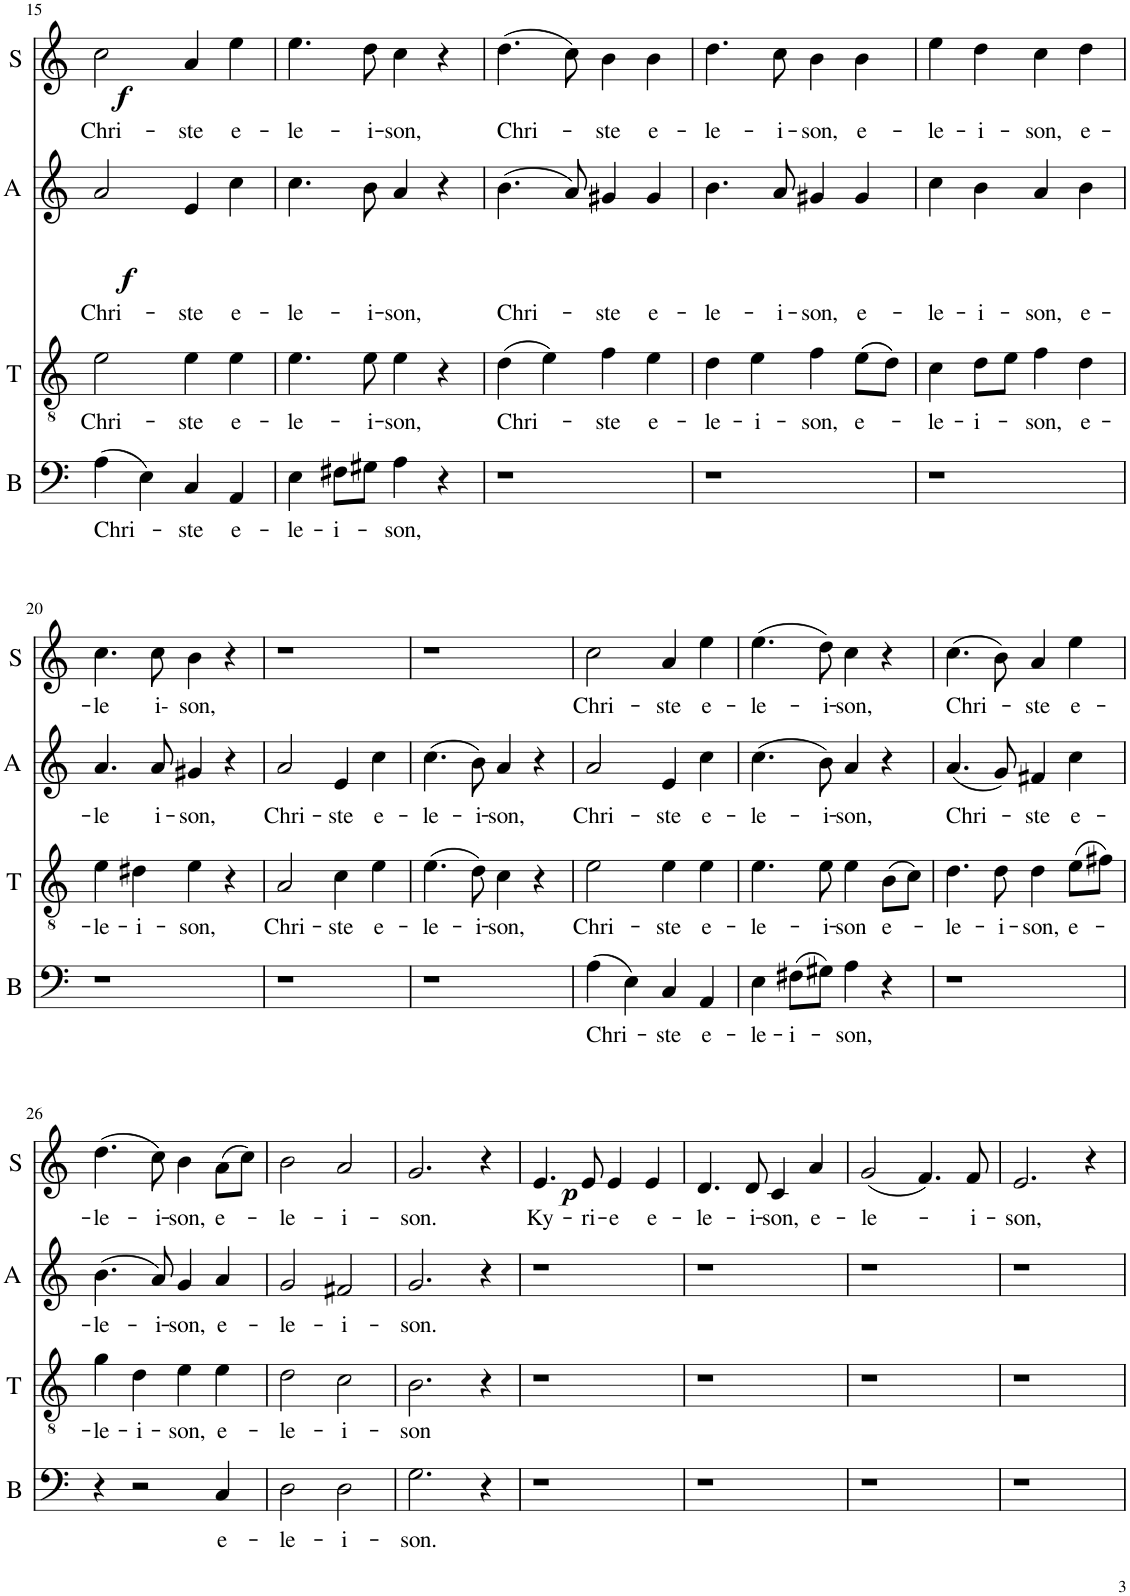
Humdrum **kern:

**kern	**text	**kern	**text	**kern	**text	**dynam	**kern	**text	**dynam
*part4	*part4	*part3	*part3	*part2	*part2	*part2	*part1	*part1	*part1
*staff4	*staff4	*staff3	*staff3	*staff2	*staff2	*staff2	*staff1	*staff1	*staff1
*I"B	*	*I"T	*	*I"A	*	*	*I"S	*	*
*I'B	*	*I'T	*	*I'A	*	*	*I'S	*	*
!!LO:PB:g=z
*clefF4	*	*clefGv2	*	*clefG2	*	*	*clefG2	*	*
*k[]	*	*k[]	*	*k[]	*	*	*k[]	*	*
*M4/4	*	*M4/4	*	*M4/4	*	*	*M4/4	*	*
*met(c)	*	*met(c)	*	*met(c)	*	*	*met(c)	*	*
=15	=15	=15	=15	=15	=15	=15	=15	=15	=15
!	!LO:LY:b	!	!LO:LY:b	!	!LO:LY:b	!LO:DY:b	!	!LO:LY:b	!LO:DY:b
(4A\	Chri-	2e\	Chri-	2a/	Chri-	f	2cc\	Chri-	f
4E\)	.	.	.	.	.	.	.	.	.
!	!LO:LY:b	!	!LO:LY:b	!	!LO:LY:b	!	!	!LO:LY:b	!
4C/	-ste	4e\	-ste	4e/	-ste	.	4a/	-ste	.
!	!LO:LY:b	!	!LO:LY:b	!	!LO:LY:b	!	!	!LO:LY:b	!
4AA/	e-	4e\	e-	4cc\	e-	.	4ee\	e-	.
=16	=16	=16	=16	=16	=16	=16	=16	=16	=16
!	!LO:LY:b	!	!LO:LY:b	!	!LO:LY:b	!	!	!LO:LY:b	!
4E\	-le-	4.e\	-le-	4.cc\	-le-	.	4.ee\	-le-	.
!	!LO:LY:b	!	!	!	!	!	!	!	!
8F#X\L	-i-	.	.	.	.	.	.	.	.
!	!	!	!LO:LY:b	!	!LO:LY:b	!	!	!LO:LY:b	!
8G#X\J	.	8e\	-i-	8b\	i-	.	8dd\	-i-	.
!	!LO:LY:b	!	!LO:LY:b	!	!LO:LY:b	!	!	!LO:LY:b	!
4A\	-son,	4e\	-son,	4a/	-son,	.	4cc\	-son,	.
4r	.	4r	.	4r	.	.	4r	.	.
=17	=17	=17	=17	=17	=17	=17	=17	=17	=17
!	!	!	!LO:LY:b	!	!LO:LY:b	!	!	!LO:LY:b	!
1r	.	(4d\	Chri-	(4.b\	Chri-	.	(4.dd\	Chri-	.
.	.	4e\)	.	.	.	.	.	.	.
.	.	.	.	8a/)	.	.	8cc\)	.	.
!	!	!	!LO:LY:b	!	!LO:LY:b	!	!	!LO:LY:b	!
.	.	4f\	-ste	4g#X/	-ste	.	4b\	-ste	.
!	!	!	!LO:LY:b	!	!LO:LY:b	!	!	!LO:LY:b	!
.	.	4e\	e-	4g#/	e-	.	4b\	e-	.
=18	=18	=18	=18	=18	=18	=18	=18	=18	=18
!	!	!	!LO:LY:b	!	!LO:LY:b	!	!	!LO:LY:b	!
1r	.	4d\	-le-	4.b\	-le-	.	4.dd\	-le-	.
!	!	!	!LO:LY:b	!	!	!	!	!	!
.	.	4e\	-i-	.	.	.	.	.	.
!	!	!	!	!	!LO:LY:b	!	!	!LO:LY:b	!
.	.	.	.	8a/	-i-	.	8cc\	-i-	.
!	!	!	!LO:LY:b	!	!LO:LY:b	!	!	!LO:LY:b	!
.	.	4f\	-son,	4g#X/	-son,	.	4b\	-son,	.
!	!	!	!LO:LY:b	!	!LO:LY:b	!	!	!LO:LY:b	!
.	.	(8e\L	e-	4g#/	e-	.	4b\	e-	.
.	.	8d\J)	.	.	.	.	.	.	.
=19	=19	=19	=19	=19	=19	=19	=19	=19	=19
!	!	!	!LO:LY:b	!	!LO:LY:b	!	!	!LO:LY:b	!
1r	.	4c\	-le-	4cc\	-le-	.	4ee\	-le-	.
!	!	!	!LO:LY:b	!	!LO:LY:b	!	!	!LO:LY:b	!
.	.	8d\L	-i-	4b\	-i-	.	4dd\	-i-	.
.	.	8e\J	.	.	.	.	.	.	.
!	!	!	!LO:LY:b	!	!LO:LY:b	!	!	!LO:LY:b	!
.	.	4f\	-son,	4a/	-son,	.	4cc\	-son,	.
!	!	!	!LO:LY:b	!	!LO:LY:b	!	!	!LO:LY:b	!
.	.	4d\	e-	4b\	e-	.	4dd\	e-	.
!!LO:LB:g=z
=20	=20	=20	=20	=20	=20	=20	=20	=20	=20
!	!	!	!LO:LY:b	!	!LO:LY:b	!	!	!LO:LY:b	!
1r	.	4e\	-le-	4.a/	-le	.	4.cc\	-le	.
!	!	!	!LO:LY:b	!	!	!	!	!	!
.	.	4d#X\	-i-	.	.	.	.	.	.
!	!	!	!	!	!LO:LY:b	!	!	!LO:LY:b	!
.	.	.	.	8a/	i-	.	8cc\	i-	.
!	!	!	!LO:LY:b	!	!LO:LY:b	!	!	!LO:LY:b	!
.	.	4e\	-son,	4g#X/	-son,	.	4b\	son,	.
.	.	4r	.	4r	.	.	4r	.	.
=21	=21	=21	=21	=21	=21	=21	=21	=21	=21
!	!	!	!LO:LY:b	!	!LO:LY:b	!	!	!	!
1r	.	2A/	Chri-	2a/	Chri-	.	1r	.	.
!	!	!	!LO:LY:b	!	!LO:LY:b	!	!	!	!
.	.	4c\	-ste	4e/	-ste	.	.	.	.
!	!	!	!LO:LY:b	!	!LO:LY:b	!	!	!	!
.	.	4e\	e-	4cc\	e-	.	.	.	.
=22	=22	=22	=22	=22	=22	=22	=22	=22	=22
!	!	!	!LO:LY:b	!	!LO:LY:b	!	!	!	!
1r	.	(4.e\	-le-	(4.cc\	-le-	.	1r	.	.
!	!	!	!LO:LY:b	!	!LO:LY:b	!	!	!	!
.	.	8d\)	-i-	8b\)	-i-	.	.	.	.
!	!	!	!LO:LY:b	!	!LO:LY:b	!	!	!	!
.	.	4c\	-son,	4a/	-son,	.	.	.	.
.	.	4r	.	4r	.	.	.	.	.
=23	=23	=23	=23	=23	=23	=23	=23	=23	=23
!	!LO:LY:b	!	!LO:LY:b	!	!LO:LY:b	!	!	!LO:LY:b	!
(4A\	Chri-	2e\	Chri-	2a/	Chri-	.	2cc\	Chri-	.
4E\)	.	.	.	.	.	.	.	.	.
!	!LO:LY:b	!	!LO:LY:b	!	!LO:LY:b	!	!	!LO:LY:b	!
4C/	-ste	4e\	-ste	4e/	-ste	.	4a/	-ste	.
!	!LO:LY:b	!	!LO:LY:b	!	!LO:LY:b	!	!	!LO:LY:b	!
4AA/	e-	4e\	e-	4cc\	e-	.	4ee\	e-	.
=24	=24	=24	=24	=24	=24	=24	=24	=24	=24
!	!LO:LY:b	!	!LO:LY:b	!	!LO:LY:b	!	!	!LO:LY:b	!
4E\	-le-	4.e\	-le-	(4.cc\	-le-	.	(4.ee\	-le-	.
!	!LO:LY:b	!	!	!	!	!	!	!	!
(8F#X\L	-i-	.	.	.	.	.	.	.	.
!	!	!	!LO:LY:b	!	!LO:LY:b	!	!	!LO:LY:b	!
8G#X\J)	.	8e\	-i-	8b\)	-i-	.	8dd\)	-i-	.
!	!LO:LY:b	!	!LO:LY:b	!	!LO:LY:b	!	!	!LO:LY:b	!
4A\	-son,	4e\	-son	4a/	-son,	.	4cc\	-son,	.
!	!	!	!LO:LY:b	!	!	!	!	!	!
4r	.	(8B\L	e-	4r	.	.	4r	.	.
.	.	8c\J)	.	.	.	.	.	.	.
=25	=25	=25	=25	=25	=25	=25	=25	=25	=25
!	!	!	!LO:LY:b	!	!LO:LY:b	!	!	!LO:LY:b	!
1r	.	4.d\	-le-	(4.a/	Chri-	.	(4.cc\	Chri-	.
!	!	!	!LO:LY:b	!	!	!	!	!	!
.	.	8d\	-i-	8g/)	.	.	8b\)	.	.
!	!	!	!LO:LY:b	!	!LO:LY:b	!	!	!LO:LY:b	!
.	.	4d\	-son,	4f#X/	-ste	.	4a/	-ste	.
!	!	!	!LO:LY:b	!	!LO:LY:b	!	!	!LO:LY:b	!
.	.	(8e\L	e-	4cc\	e-	.	4ee\	e-	.
.	.	8f#X\J)	.	.	.	.	.	.	.
!!LO:LB:g=z
=26	=26	=26	=26	=26	=26	=26	=26	=26	=26
!	!	!	!LO:LY:b	!	!LO:LY:b	!	!	!LO:LY:b	!
4r	.	4g\	-le-	(4.b\	-le-	.	(4.dd\	-le-	.
!	!	!	!LO:LY:b	!	!	!	!	!	!
2r	.	4d\	-i-	.	.	.	.	.	.
!	!	!	!	!	!LO:LY:b	!	!	!LO:LY:b	!
.	.	.	.	8a/)	-i-	.	8cc\)	-i-	.
!	!	!	!LO:LY:b	!	!LO:LY:b	!	!	!LO:LY:b	!
.	.	4e\	-son,	4g/	-son,	.	4b\	-son,	.
!	!LO:LY:b	!	!LO:LY:b	!	!LO:LY:b	!	!	!LO:LY:b	!
4C/	e-	4e\	e-	4a/	e-	.	(8a\L	e-	.
.	.	.	.	.	.	.	8cc\J)	.	.
=27	=27	=27	=27	=27	=27	=27	=27	=27	=27
!	!LO:LY:b	!	!LO:LY:b	!	!LO:LY:b	!	!	!LO:LY:b	!
2D\	-le-	2d\	-le-	2g/	-le-	.	2b\	-le-	.
!	!LO:LY:b	!	!LO:LY:b	!	!LO:LY:b	!	!	!LO:LY:b	!
2D\	-i-	2c\	-i-	2f#X/	-i-	.	2a/	-i-	.
=28	=28	=28	=28	=28	=28	=28	=28	=28	=28
!	!LO:LY:b	!	!LO:LY:b	!	!LO:LY:b	!	!	!LO:LY:b	!
2.G\	-son.	2.B\	-son	2.g/	-son.	.	2.g/	-son.	.
4r	.	4r	.	4r	.	.	4r	.	.
=29	=29	=29	=29	=29	=29	=29	=29	=29	=29
!	!	!	!	!	!	!	!	!LO:LY:b	!LO:DY:b
1r	.	1r	.	1r	.	.	4.e/	Ky-	p
!	!	!	!	!	!	!	!	!LO:LY:b	!
.	.	.	.	.	.	.	8e/	-ri-	.
!	!	!	!	!	!	!	!	!LO:LY:b	!
.	.	.	.	.	.	.	4e/	-e	.
!	!	!	!	!	!	!	!	!LO:LY:b	!
.	.	.	.	.	.	.	4e/	e-	.
=30	=30	=30	=30	=30	=30	=30	=30	=30	=30
!	!	!	!	!	!	!	!	!LO:LY:b	!
1r	.	1r	.	1r	.	.	4.d/	-le-	.
!	!	!	!	!	!	!	!	!LO:LY:b	!
.	.	.	.	.	.	.	8d/	-i-	.
!	!	!	!	!	!	!	!	!LO:LY:b	!
.	.	.	.	.	.	.	4c/	-son,	.
!	!	!	!	!	!	!	!	!LO:LY:b	!
.	.	.	.	.	.	.	4a/	e-	.
=31	=31	=31	=31	=31	=31	=31	=31	=31	=31
!	!	!	!	!	!	!	!	!LO:LY:b	!
1r	.	1r	.	1r	.	.	(2g/	-le-	.
.	.	.	.	.	.	.	4.f/)	.	.
!	!	!	!	!	!	!	!	!LO:LY:b	!
.	.	.	.	.	.	.	8f/	-i-	.
=32	=32	=32	=32	=32	=32	=32	=32	=32	=32
!	!	!	!	!	!	!	!	!LO:LY:b	!
1r	.	1r	.	1r	.	.	2.e/	-son,	.
.	.	.	.	.	.	.	4r	.	.
=	=	=	=	=	=	=	=	=	=
*-	*-	*-	*-	*-	*-	*-	*-	*-	*-
